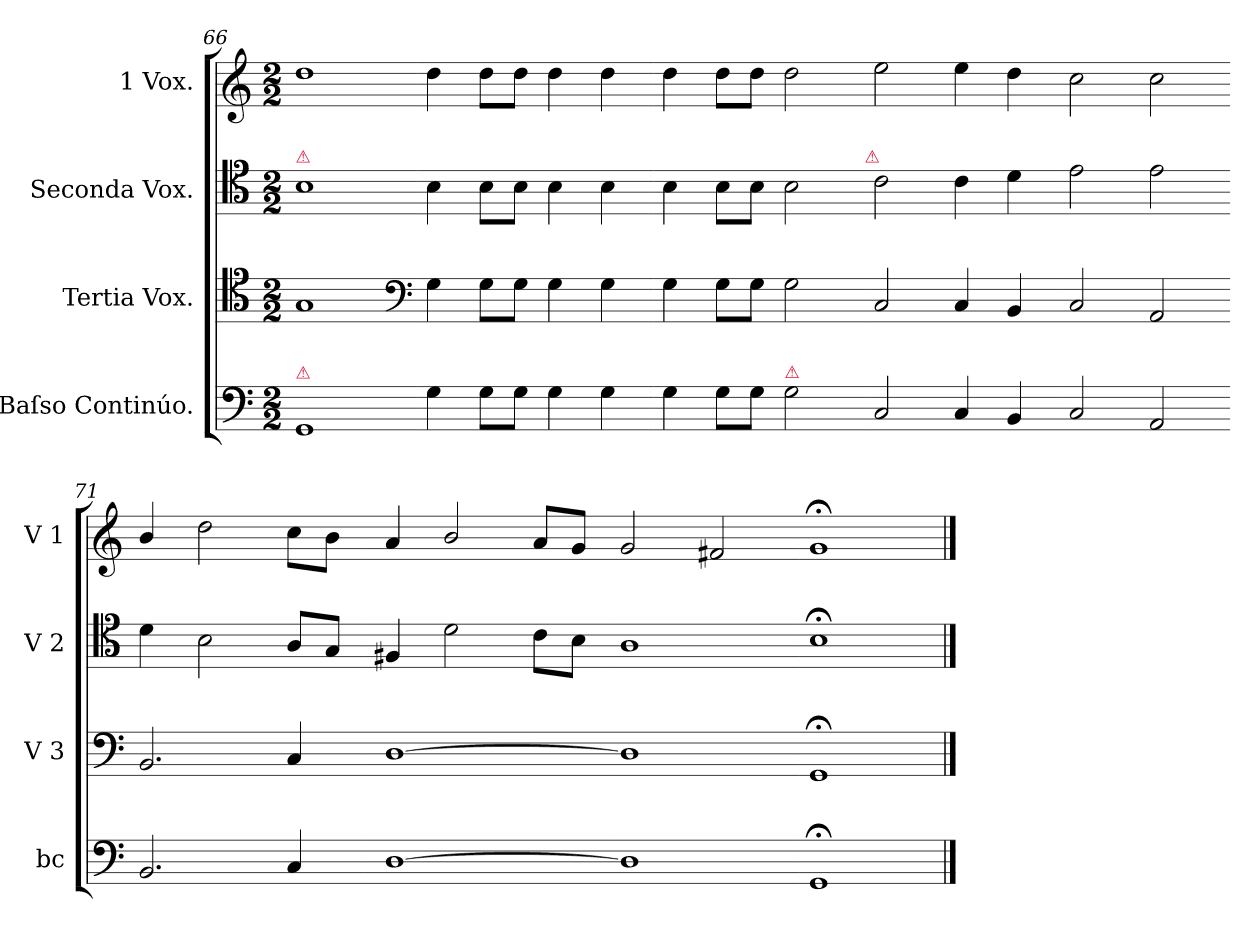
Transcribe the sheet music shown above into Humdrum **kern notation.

**kern	**kern	**kern	**kern
*part4	*part3	*part2	*part1
*staff4	*staff3	*staff2	*staff1
*I"Baſso Continúo.	*I"Tertia Vox.	*I"Seconda Vox.	*I"1 Vox.
*I'bc	*I'V 3	*I'V 2	*I'V 1
*clefF4	*clefC4	*clefC4	*clefG2
*k[]	*k[]	*k[]	*k[]
*M2/2	*M2/2	*M2/2	*M2/2
=66	=66	=66	=66
!	!	!LO:TX:a:color=crimson:t=⚠	!
!LO:TX:a:color=crimson:t=⚠	!	!	!
1GG	1G	1B	1dd
*	*clefF4	*	*
=67-	=67-	=67-	=67-
4G\	4G\	4B\	4dd\
8G\L	8G\L	8B\L	8dd\L
8G\J	8G\J	8B\J	8dd\J
4G\	4G\	4B\	4dd\
4G\	4G\	4B\	4dd\
=68-	=68-	=68-	=68-
4G\	4G\	4B\	4dd\
8G\L	8G\L	8B\L	8dd\L
8G\J	8G\J	8B\J	8dd\J
!LO:TX:a:color=crimson:t=⚠	!	!	!
2G\	2G\	2B\	2dd\
!	!	!LO:TX:a:color=crimson:t=⚠	!
=69-	=69-	=69-	=69-
2C/	2C/	2c\	2ee\
4C/	4C/	4c\	4ee\
4BB/	4BB/	4d\	4dd\
=70-	=70-	=70-	=70-
2C/	2C/	2e\	2cc\
2AA/	2AA/	2e\	2cc\
=71-	=71-	=71-	=71-
2.BB/	2.BB/	4d\	4b/
.	.	2B\	2dd\
4C/	4C/	8A/L	8cc\L
.	.	8G/J	8b\J
=72-	=72-	=72-	=72-
[1D	[1D	4F#X/	4a/
.	.	2d\	2b/
.	.	8c\L	8a/L
.	.	8B\J	8g/J
=73-	=73-	=73-	=73-
1D]	1D]	1A	2g/
.	.	.	2f#X/
=74-	=74-	=74-	=74-
1GG;<;	1GG;<;	1B;<;	1g;<;
==	==	==	==
*-	*-	*-	*-
